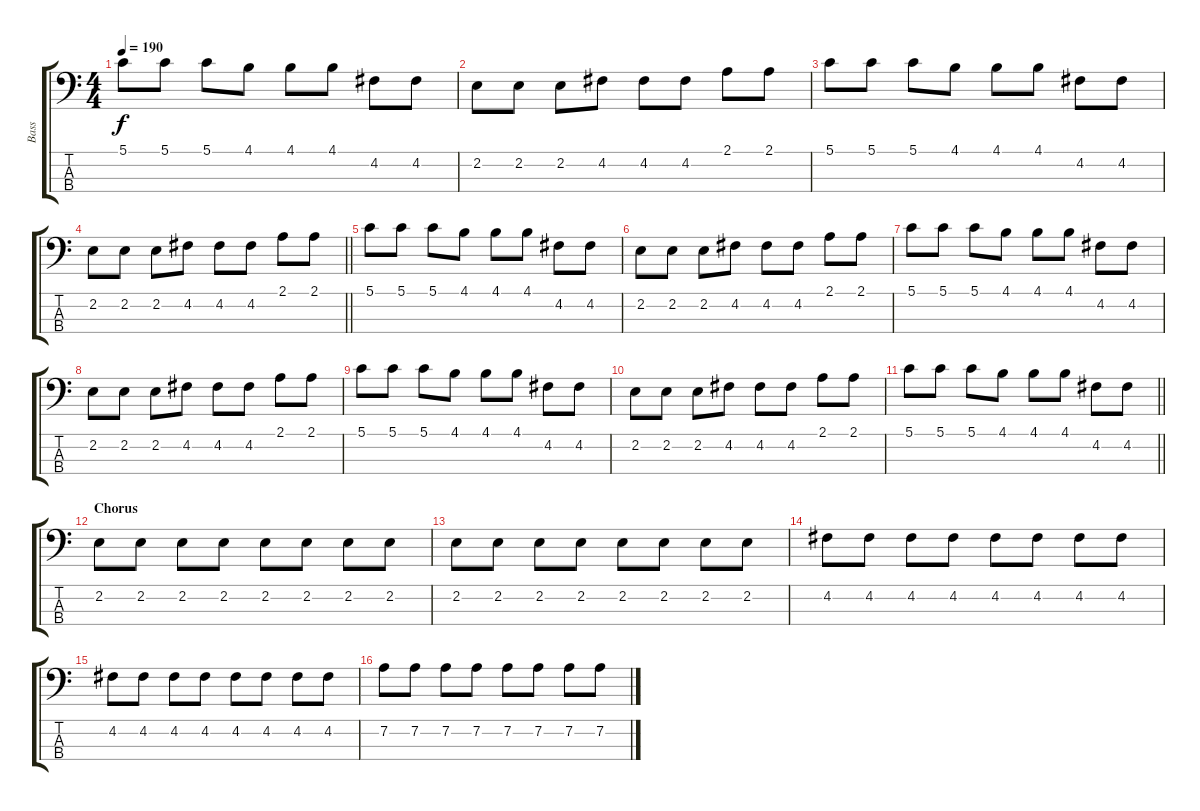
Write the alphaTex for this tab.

\track ("Bass" "Bass") {instrument electricbassfinger}
\staff {score tabs}
\tuning (G2 D2 A1 E1) {hide}
\ts (4 4)
\tempo 190
\clef f4
\ks c
5.1.8{dy f} 5.1.8 5.1.8 4.1.8 4.1.8 4.1.8 4.2.8 4.2.8 |
2.2.8 2.2.8 2.2.8 4.2.8 4.2.8 4.2.8 2.1.8 2.1.8 |
5.1.8 5.1.8 5.1.8 4.1.8 4.1.8 4.1.8 4.2.8 4.2.8 |
\barLineRight lightlight
2.2.8 2.2.8 2.2.8 4.2.8 4.2.8 4.2.8 2.1.8 2.1.8 |
5.1.8 5.1.8 5.1.8 4.1.8 4.1.8 4.1.8 4.2.8 4.2.8 |
2.2.8 2.2.8 2.2.8 4.2.8 4.2.8 4.2.8 2.1.8 2.1.8 |
5.1.8 5.1.8 5.1.8 4.1.8 4.1.8 4.1.8 4.2.8 4.2.8 |
2.2.8 2.2.8 2.2.8 4.2.8 4.2.8 4.2.8 2.1.8 2.1.8 |
5.1.8 5.1.8 5.1.8 4.1.8 4.1.8 4.1.8 4.2.8 4.2.8 |
2.2.8 2.2.8 2.2.8 4.2.8 4.2.8 4.2.8 2.1.8 2.1.8 |
\barLineRight lightlight
5.1.8 5.1.8 5.1.8 4.1.8 4.1.8 4.1.8 4.2.8 4.2.8 |
\section ("" "Chorus")
2.2.8 2.2.8 2.2.8 2.2.8 2.2.8 2.2.8 2.2.8 2.2.8 |
2.2.8 2.2.8 2.2.8 2.2.8 2.2.8 2.2.8 2.2.8 2.2.8 |
4.2.8 4.2.8 4.2.8 4.2.8 4.2.8 4.2.8 4.2.8 4.2.8 |
4.2.8 4.2.8 4.2.8 4.2.8 4.2.8 4.2.8 4.2.8 4.2.8 |
7.2.8 7.2.8 7.2.8 7.2.8 7.2.8 7.2.8 7.2.8 7.2.8
